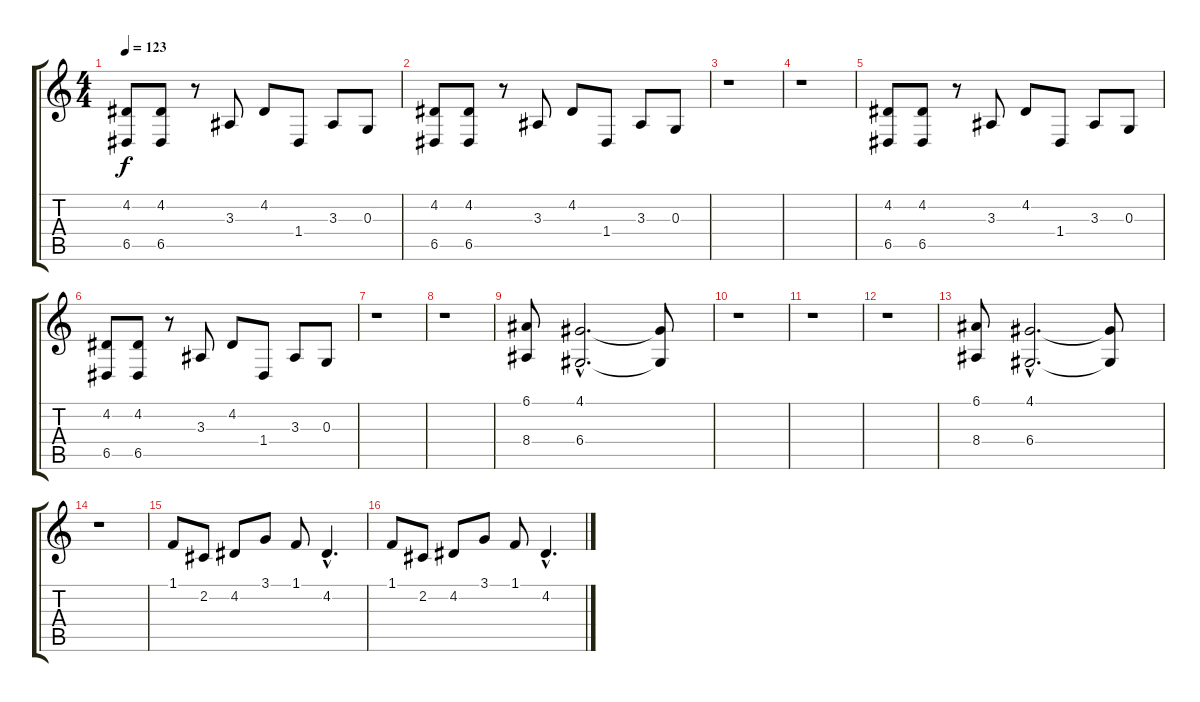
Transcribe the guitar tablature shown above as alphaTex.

\track "" {instrument viola}
\staff {score tabs}
\tuning (E4 B3 G3 D3 A2 E2) {hide}
\ts (4 4)
\tempo 123
\clef g2
\ks c
(4.2 6.5).8{dy f instrument timpani} (4.2 6.5).8 r.8 3.3.8 4.2.8 1.4.8 3.3.8 0.3.8 |
(4.2 6.5).8{instrument timpani} (4.2 6.5).8 r.8 3.3.8 4.2.8 1.4.8 3.3.8 0.3.8 |
r.1 |
r.1 |
(4.2 6.5).8{instrument timpani} (4.2 6.5).8 r.8 3.3.8 4.2.8 1.4.8 3.3.8 0.3.8 |
(4.2 6.5).8{instrument timpani} (4.2 6.5).8 r.8 3.3.8 4.2.8 1.4.8 3.3.8 0.3.8 |
r.1 |
r.1 |
(6.1 8.4).8{instrument viola} (4.1{hac} 6.4{hac}).2{d} (4.1{t} 6.4{t}).8 |
r.1 |
r.1 |
r.1 |
(6.1 8.4).8{instrument viola} (4.1{hac} 6.4{hac}).2{d} (4.1{t} 6.4{t}).8 |
r.1 |
1.1.8{instrument melodictom} 2.2.8 4.2.8 3.1.8 1.1.8 4.2{hac}.4{d} |
1.1.8 2.2.8 4.2.8 3.1.8 1.1.8 4.2{hac}.4{d}
